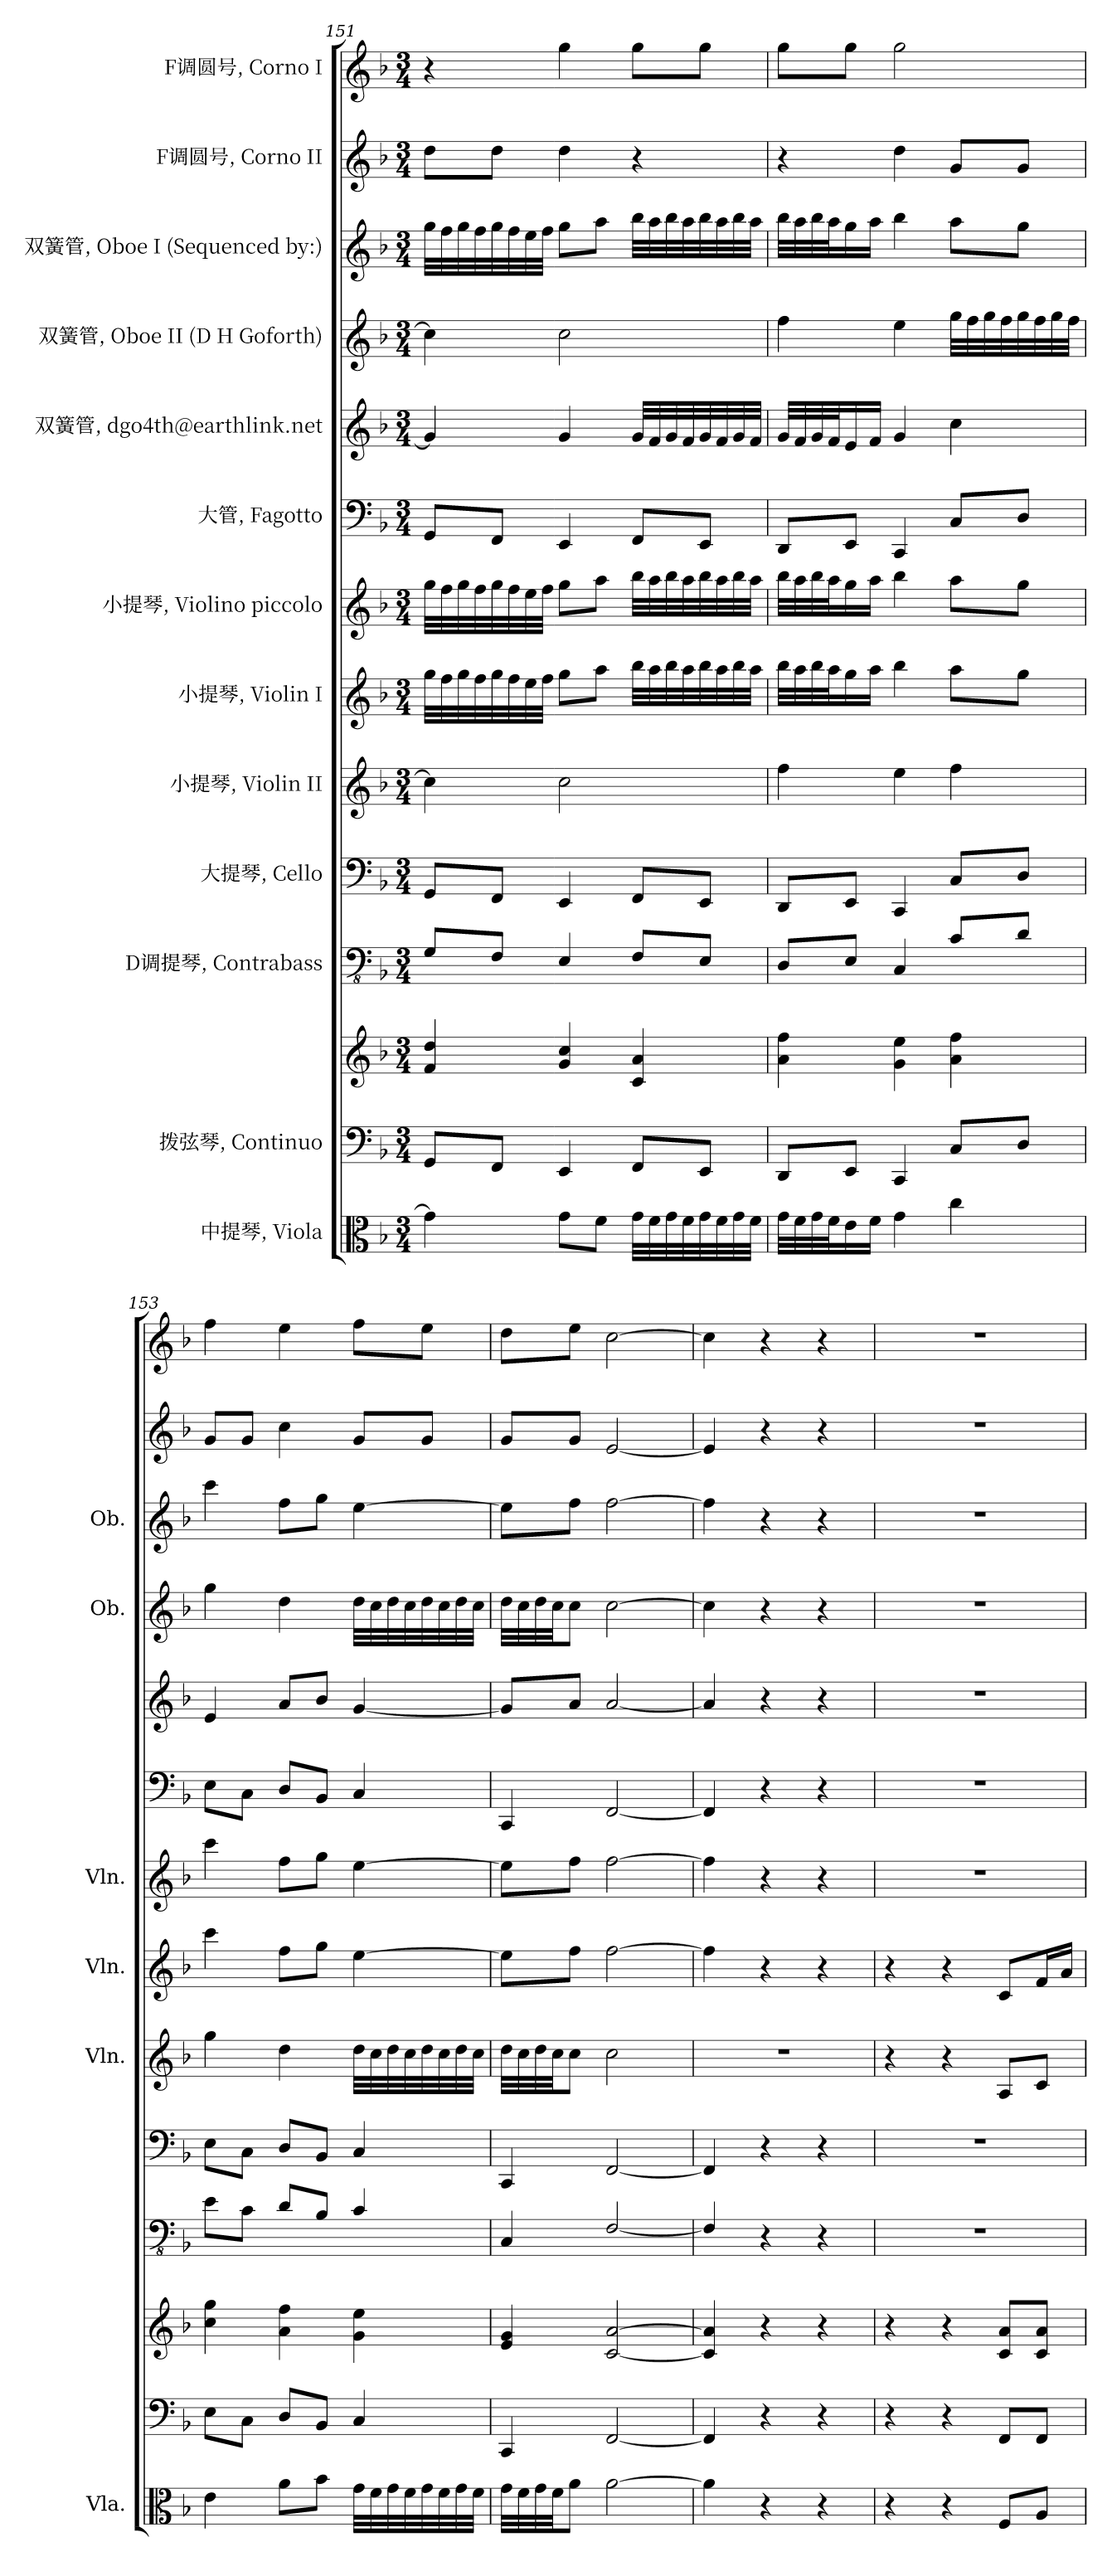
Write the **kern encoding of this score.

**kern	**kern	**kern	**kern	**kern	**kern	**kern	**kern	**kern	**kern	**kern	**kern	**kern	**kern
*part13	*part12	*part12	*part11	*part10	*part9	*part8	*part7	*part6	*part5	*part4	*part3	*part2	*part1
*staff14	*staff13	*staff12	*staff11	*staff10	*staff9	*staff8	*staff7	*staff6	*staff5	*staff4	*staff3	*staff2	*staff1
*I"中提琴, Viola	*I"拨弦琴, Continuo	*	*I"D调提琴, Contrabass	*I"大提琴, Cello	*I"小提琴, Violin II	*I"小提琴, Violin I	*I"小提琴, Violino piccolo	*I"大管, Fagotto	*I"双簧管, dgo4th@earthlink.net	*I"双簧管, Oboe II (D H Goforth)	*I"双簧管, Oboe I (Sequenced by:)	*I"F调圆号, Corno II	*I"F调圆号, Corno I
*I'Vla.	*	*	*	*	*I'Vln.	*I'Vln.	*I'Vln.	*	*	*I'Ob.	*I'Ob.	*	*
*clefC3	*clefF4	*clefG2	*clefFv4	*clefF4	*clefG2	*clefG2	*clefG2	*clefF4	*clefG2	*clefG2	*clefG2	*clefG2	*clefG2
*	*	*	*ITrd7c12	*	*	*	*	*	*	*	*	*ITrd4c7	*ITrd4c7
*k[b-]	*k[b-]	*k[b-]	*k[b-]	*k[b-]	*k[b-]	*k[b-]	*k[b-]	*k[b-]	*k[b-]	*k[b-]	*k[b-]	*k[b-e-]	*k[b-e-]
*M3/4	*M3/4	*M3/4	*M3/4	*M3/4	*M3/4	*M3/4	*M3/4	*M3/4	*M3/4	*M3/4	*M3/4	*M3/4	*M3/4
=151	=151	=151	=151	=151	=151	=151	=151	=151	=151	=151	=151	=151	=151
4g\]	8GG/L	4f/ 4dd/	8GGG/L	8GG/L	4cc\]	32gg\LLL	32gg\LLL	8GG/L	4g/]	4cc\]	32gg\LLL	8g\L	4r
.	.	.	.	.	.	32ff\	32ff\	.	.	.	32ff\	.	.
.	.	.	.	.	.	32gg\	32gg\	.	.	.	32gg\	.	.
.	.	.	.	.	.	32ff\	32ff\	.	.	.	32ff\	.	.
.	8FF/J	.	8FFF/J	8FF/J	.	32gg\	32gg\	8FF/J	.	.	32gg\	8g\J	.
.	.	.	.	.	.	32ff\	32ff\	.	.	.	32ff\	.	.
.	.	.	.	.	.	32ee\	32ee\	.	.	.	32ee\	.	.
.	.	.	.	.	.	32ff\JJJ	32ff\JJJ	.	.	.	32ff\JJJ	.	.
8g\L	4EE/	4g/ 4cc/	4EEE/	4EE/	2cc\	8gg\L	8gg\L	4EE/	4g/	2cc\	8gg\L	4g\	4cc\
8f\J	.	.	.	.	.	8aa\J	8aa\J	.	.	.	8aa\J	.	.
32g\LLL	8FF/L	4c/ 4a/	8FFF/L	8FF/L	.	32bb-\LLL	32bb-\LLL	8FF/L	32g/LLL	.	32bb-\LLL	4r	8cc\L
32f\	.	.	.	.	.	32aa\	32aa\	.	32f/	.	32aa\	.	.
32g\	.	.	.	.	.	32bb-\	32bb-\	.	32g/	.	32bb-\	.	.
32f\	.	.	.	.	.	32aa\	32aa\	.	32f/	.	32aa\	.	.
32g\	8EE/J	.	8EEE/J	8EE/J	.	32bb-\	32bb-\	8EE/J	32g/	.	32bb-\	.	8cc\J
32f\	.	.	.	.	.	32aa\	32aa\	.	32f/	.	32aa\	.	.
32g\	.	.	.	.	.	32bb-\	32bb-\	.	32g/	.	32bb-\	.	.
32f\JJJ	.	.	.	.	.	32aa\JJJ	32aa\JJJ	.	32f/JJJ	.	32aa\JJJ	.	.
!!LO:PB:g=z
=152	=152	=152	=152	=152	=152	=152	=152	=152	=152	=152	=152	=152	=152
32g\LLL	8DD/L	4a\ 4ff\	8DDD/L	8DD/L	4ff\	32bb-\LLL	32bb-\LLL	8DD/L	32g/LLL	4ff\	32bb-\LLL	4r	8cc\L
32f\	.	.	.	.	.	32aa\	32aa\	.	32f/	.	32aa\	.	.
32g\	.	.	.	.	.	32bb-\	32bb-\	.	32g/	.	32bb-\	.	.
32f\J	.	.	.	.	.	32aa\J	32aa\J	.	32f/J	.	32aa\J	.	.
16e\	8EE/J	.	8EEE/J	8EE/J	.	16gg\	16gg\	8EE/J	16e/	.	16gg\	.	8cc\J
16f\JJ	.	.	.	.	.	16aa\JJ	16aa\JJ	.	16f/JJ	.	16aa\JJ	.	.
4g\	4CC/	4g\ 4ee\	4CCC/	4CC/	4ee\	4bb-\	4bb-\	4CC/	4g/	4ee\	4bb-\	4g\	2cc\
4cc\	8C/L	4a\ 4ff\	8CC/L	8C/L	4ff\	8aa\L	8aa\L	8C/L	4cc\	32gg\LLL	8aa\L	8c/L	.
.	.	.	.	.	.	.	.	.	.	32ff\	.	.	.
.	.	.	.	.	.	.	.	.	.	32gg\	.	.	.
.	.	.	.	.	.	.	.	.	.	32ff\	.	.	.
.	8D/J	.	8DD/J	8D/J	.	8gg\J	8gg\J	8D/J	.	32gg\	8gg\J	8c/J	.
.	.	.	.	.	.	.	.	.	.	32ff\	.	.	.
.	.	.	.	.	.	.	.	.	.	32gg\	.	.	.
.	.	.	.	.	.	.	.	.	.	32ff\JJJ	.	.	.
=153	=153	=153	=153	=153	=153	=153	=153	=153	=153	=153	=153	=153	=153
4e\	8E\L	4cc\ 4gg\	8EE\L	8E\L	4gg\	4ccc\	4ccc\	8E\L	4e/	4gg\	4ccc\	8c/L	4b-\
.	8C\J	.	8CC\J	8C\J	.	.	.	8C\J	.	.	.	8c/J	.
8a\L	8D/L	4a\ 4ff\	8DD/L	8D/L	4dd\	8ff\L	8ff\L	8D/L	8a/L	4dd\	8ff\L	4f\	4a\
8b-\J	8BB-/J	.	8BBB-/J	8BB-/J	.	8gg\J	8gg\J	8BB-/J	8b-/J	.	8gg\J	.	.
32g\LLL	4C/	4g\ 4ee\	4CC/	4C/	32dd\LLL	[4ee\	[4ee\	4C/	[4g/	32dd\LLL	[4ee\	8c/L	8b-\L
32f\	.	.	.	.	32cc\	.	.	.	.	32cc\	.	.	.
32g\	.	.	.	.	32dd\	.	.	.	.	32dd\	.	.	.
32f\	.	.	.	.	32cc\	.	.	.	.	32cc\	.	.	.
32g\	.	.	.	.	32dd\	.	.	.	.	32dd\	.	8c/J	8a\J
32f\	.	.	.	.	32cc\	.	.	.	.	32cc\	.	.	.
32g\	.	.	.	.	32dd\	.	.	.	.	32dd\	.	.	.
32f\JJJ	.	.	.	.	32cc\JJJ	.	.	.	.	32cc\JJJ	.	.	.
=154	=154	=154	=154	=154	=154	=154	=154	=154	=154	=154	=154	=154	=154
32g\LLL	4CC/	4e/ 4g/	4CCC/	4CC/	32dd\LLL	8ee\L]	8ee\L]	4CC/	8g/L]	32dd\LLL	8ee\L]	8c/L	8g\L
32f\	.	.	.	.	32cc\	.	.	.	.	32cc\	.	.	.
32g\	.	.	.	.	32dd\	.	.	.	.	32dd\	.	.	.
32f\JJ	.	.	.	.	32cc\JJ	.	.	.	.	32cc\JJ	.	.	.
8a\J	.	.	.	.	8cc\J	8ff\J	8ff\J	.	8a/J	8cc\J	8ff\J	8c/J	8a\J
[2a\	[2FF/	[2c/ [2a/	[2FFF/	[2FF/	2cc\	[2ff\	[2ff\	[2FF/	[2a/	[2cc\	[2ff\	[2A/	[2f\
=155	=155	=155	=155	=155	=155	=155	=155	=155	=155	=155	=155	=155	=155
4a\]	4FF/]	4c/] 4a/]	4FFF/]	4FF/]	2.r	4ff\]	4ff\]	4FF/]	4a/]	4cc\]	4ff\]	4A/]	4f\]
4r	4r	4r	4r	4r	.	4r	4r	4r	4r	4r	4r	4r	4r
4r	4r	4r	4r	4r	.	4r	4r	4r	4r	4r	4r	4r	4r
!!LO:PB:g=z
=156	=156	=156	=156	=156	=156	=156	=156	=156	=156	=156	=156	=156	=156
4r	4r	4r	2.r	2.r	4r	4r	2.r	2.r	2.r	2.r	2.r	2.r	2.r
4r	4r	4r	.	.	4r	4r	.	.	.	.	.	.	.
8F/L	8FF/L	8c/ 8a/L	.	.	8A/L	8c/L	.	.	.	.	.	.	.
8A/J	8FF/J	8c/ 8a/J	.	.	8c/J	16f/L	.	.	.	.	.	.	.
.	.	.	.	.	.	16a/JJ	.	.	.	.	.	.	.
=	=	=	=	=	=	=	=	=	=	=	=	=	=
*-	*-	*-	*-	*-	*-	*-	*-	*-	*-	*-	*-	*-	*-
